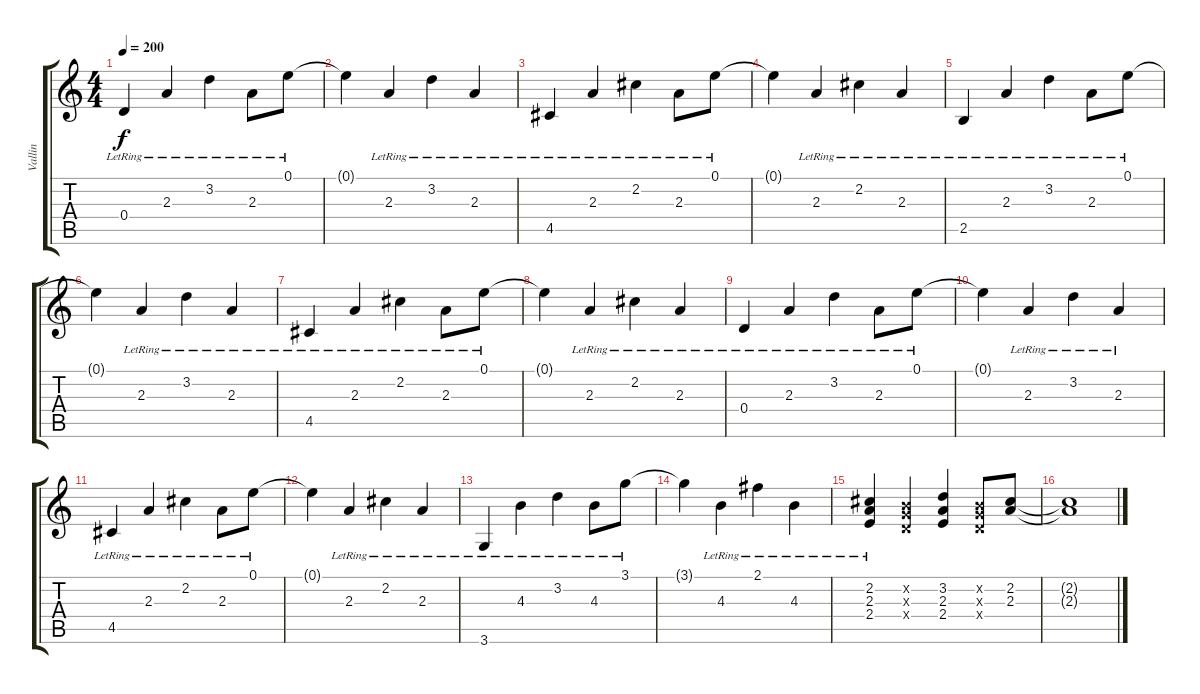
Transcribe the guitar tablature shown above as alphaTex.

\track ("Vallin" "Vallin") {instrument electricguitarmuted}
\staff {score tabs}
\tuning (E4 B3 G3 D3 A2 E2) {hide}
\ts (4 4)
\tempo 200
\clef g2
\ks c
0.4{lr}.4{dy f} 2.3{lr}.4 3.2{lr}.4 2.3{lr}.8 0.1{lr}.8 |
0.1{t}.4 2.3{lr}.4 3.2{lr}.4 2.3{lr}.4 |
4.5{lr}.4 2.3{lr}.4 2.2{lr}.4 2.3{lr}.8 0.1{lr}.8 |
0.1{t}.4 2.3{lr}.4 2.2{lr}.4 2.3{lr}.4 |
2.5{lr}.4 2.3{lr}.4 3.2{lr}.4 2.3{lr}.8 0.1{lr}.8 |
0.1{t}.4 2.3{lr}.4 3.2{lr}.4 2.3{lr}.4 |
4.5{lr}.4 2.3{lr}.4 2.2{lr}.4 2.3{lr}.8 0.1{lr}.8 |
0.1{t}.4 2.3{lr}.4 2.2{lr}.4 2.3{lr}.4 |
0.4{lr}.4 2.3{lr}.4 3.2{lr}.4 2.3{lr}.8 0.1{lr}.8 |
0.1{t}.4 2.3{lr}.4 3.2{lr}.4 2.3{lr}.4 |
4.5{lr}.4 2.3{lr}.4 2.2{lr}.4 2.3{lr}.8 0.1{lr}.8 |
0.1{t}.4 2.3{lr}.4 2.2{lr}.4 2.3{lr}.4 |
3.6{lr}.4 4.3{lr}.4 3.2{lr}.4 4.3{lr}.8 3.1{lr}.8 |
3.1{t}.4 4.3{lr}.4 2.1{lr}.4 4.3{lr}.4 |
(2.2{lr} 2.3{lr} 2.4{lr}).4 (0.2{x} 0.3{x} 0.4{x}).4 (3.2 2.3 2.4).4 (0.2{x} 0.3{x} 0.4{x}).8 (2.2 2.3).8 |
(2.2{t} 2.3{t}).1
